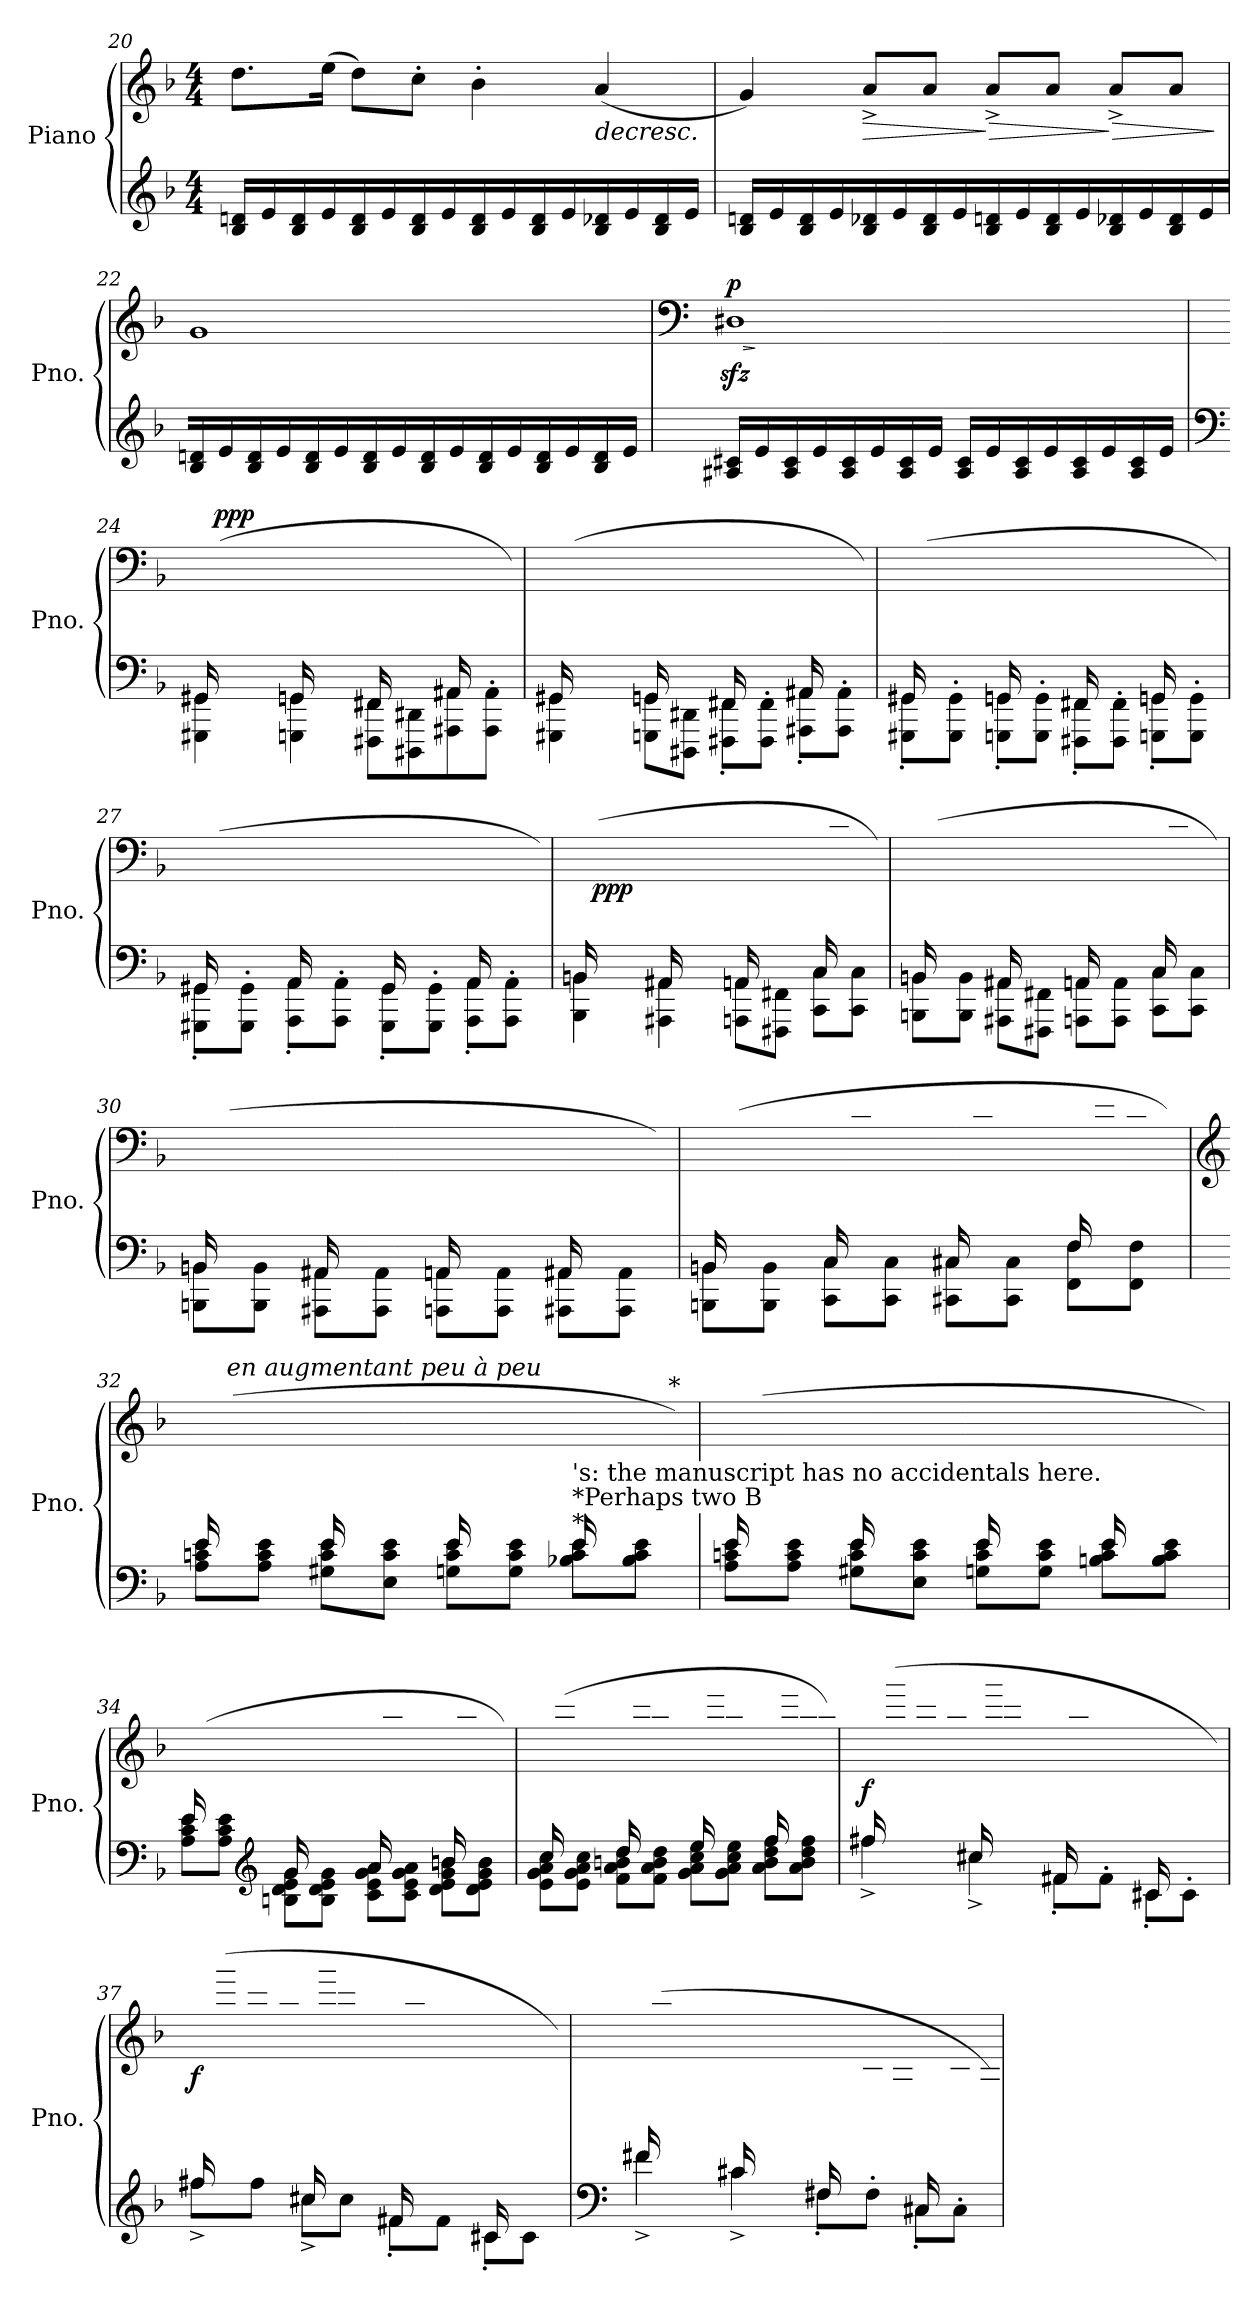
**kern	**kern	**dynam
*part1	*part1	*part1
*staff2	*staff1	*staff1/2
*I"Piano	*	*
*I'Pno.	*	*
*clefG2	*clefG2	*
*k[b-]	*k[b-]	*
*M4/4	*M4/4	*
=20	=20	=20
16B-/ 16dn/	8.dd\L	.
16e/	.	.
16B-/ 16d/	.	.
16e/	(>16ee\Jk	.
16B-/ 16d/	8dd\L)	.
16e/	.	.
16B-/ 16d/	8cc'\J	.
16e/	.	.
16B-/ 16d/	4b-'\	.
16e/	.	.
16B-/ 16d/	.	.
16e/	.	.
!	!	!LO:HP:b
16B-/ 16d-X/	(<4a/	>
16e/	.	.
16B-/ 16d-/	.	.
16e/JJ	.	.
!!LO:LB:g=z
=21	=21	=21
16B-/ 16dn/LL	4g/)	.
16e/	.	.
16B-/ 16d/	.	.
16e/	.	.
!	!	!LO:HP:b
16B-/ 16d-X/	8a^>/L	>
16e/	.	.
16B-/ 16d-/	8a/J	.
16e/	.	.
!	!	!LO:HP:n=1:b
16B-/ 16dn/	8a^>/L	] >
16e/	.	.
16B-/ 16d/	8a/J	.
16e/	.	.
!	!	!LO:HP:n=1:b
16B-/ 16d-X/	8a^>/L	] >
16e/	.	.
16B-/ 16d-/	8a/J	.
16e/	.	.
.	.	]
=22	=22	=22
16B-/ 16dn/	1g	.
16e/	.	.
16B-/ 16d/	.	.
16e/	.	.
16B-/ 16d/	.	.
16e/	.	.
16B-/ 16d/	.	.
16e/	.	.
16B-/ 16d/	.	.
16e/	.	.
16B-/ 16d/	.	.
16e/	.	.
16B-/ 16d/	.	.
16e/	.	.
16B-/ 16d/	.	.
16e/JJ	.	.
!!LO:LB:g=z
=23	=23	=23
*	*clefF4	*
!	!	!LO:HP:b
!	!	!LO:HP:n=1:b
!	!	!LO:HP:n=1:b
!	!	!LO:DY:n=1:a
16A#X/ 16c#X/LL	1D#Xzz>	> > > p
16e/	.	]
16A#/ 16c#/	.	]
16e/	.	.
16A#/ 16c#/	.	.
16e/	.	.
16A#/ 16c#/	.	.
16e/JJ	.	.
16A#/ 16c#/LL	.	.
16e/	.	.
16A#/ 16c#/	.	.
16e/	.	.
16A#/ 16c#/	.	.
16e/	.	.
16A#/ 16c#/	.	.
16e/JJ	.	.
.	.	]
=24	=24	=24
*clefF4	*	*
*^	*	*
16GG#X/LL	4GGG#X\ 4GG#X\	16ryy	.
!	!	!	!LO:DY:a
8.ryy	.	(>16G#X\	ppp
.	.	16D#X\	.
.	.	16BBn\JJ	.
16GGn/LL	4GGGn\ 4GGn\	16ryy	.
8.ryy	.	16Gn\	.
.	.	16D#\	.
.	.	16BB\JJ	.
16FF#X/LL	8FFF#X\ 8FF#X\L	16ryy	.
8.ryy	.	16F#X\	.
.	8DDD#X\ 8DD#X\	16D#\	.
.	.	16BB\JJ	.
16AA#X/LL	8AAA#X\ 8AA#X\	16ryy	.
8.ryy	.	16A#X\	.
.	8AAA#\'< 8AA#\'<J	16D#\	.
.	.	16BB\JJ)	.
!!LO:LB:g=z
=25	=25	=25	=25
16GG#X/LL	4GGG#X\ 4GG#X\	16ryy	.
8.ryy	.	(>16G#X\	.
.	.	16D#X\	.
.	.	16BBn\JJ	.
16GGn/LL	8GGGn\ 8GGn\L	16ryy	.
8.ryy	.	16Gn\	.
.	8DDD#X\ 8DD#X\J	16D#\	.
.	.	16BB\JJ	.
16FF#X/LL	8FFF#X\'< 8FF#X\'<L	16ryy	.
8.ryy	.	16F#X\	.
.	8FFF#\'< 8FF#\'<J	16D#\	.
.	.	16BB\JJ	.
16AA#X/LL	8AAA#X\'< 8AA#X\'<L	16ryy	.
8.ryy	.	16A#X\	.
.	8AAA#\'< 8AA#\'<J	16D#\	.
.	.	16BB\JJ)	.
=26	=26	=26	=26
16GG#X/LL	8GGG#X\'< 8GG#X\'<L	16ryy	.
8.ryy	.	(>16G#X\	.
.	8GGG#\'< 8GG#\'<J	16D#X\	.
.	.	16BBn\JJ	.
16GGn/LL	8GGGn\'< 8GGn\'<L	16ryy	.
8.ryy	.	16Gn\	.
.	8GGG\'< 8GG\'<J	16D#\	.
.	.	16BB\JJ	.
16FF#X/LL	8FFF#X\'< 8FF#X\'<L	16ryy	.
8.ryy	.	16F#X\	.
.	8FFF#\'< 8FF#\'<J	16D#\	.
.	.	16BB\JJ	.
16GGn/LL	8GGGn\'< 8GGn\'<L	16ryy	.
8.ryy	.	16G\	.
.	8GGG\'< 8GG\'<J	16D#\	.
.	.	16BB\JJ)	.
!!LO:LB:g=z
=27	=27	=27	=27
16GG#X/LL	8GGG#X\'< 8GG#X\'<L	16ryy	.
8.ryy	.	(>16G#X\	.
.	8GGG#\'< 8GG#\'<J	16D#X\	.
.	.	16BBn\JJ	.
16AA/LL	8AAA\'< 8AA\'<L	16ryy	.
8.ryy	.	16A\	.
.	8AAA\'< 8AA\'<J	16Fn\	.
.	.	16Dn\JJ	.
16GG#/LL	8GGG#\'< 8GG#\'<L	16ryy	.
8.ryy	.	16G#\	.
.	8GGG#\'< 8GG#\'<J	16D#X\	.
.	.	16BB\JJ	.
16AA/LL	8AAA\'< 8AA\'<L	16ryy	.
8.ryy	.	16A\	.
.	8AAA\'< 8AA\'<J	16F\	.
.	.	16Dn\JJ)	.
*v	*v	*	*
.	.	]
=28	=28	=28
*^	*	*
16BBn/LL	4BBB-\ 4BBn\	16ryy	.
!	!	!	!LO:DY:b
8.ryy	.	(>16Bn\	ppp
.	.	16F#X\	.
.	.	16D\JJ	.
16AA#X/LL	4AAA#X\ 4AA#X\	16ryy	.
8.ryy	.	16A#X\	.
.	.	16F#\	.
.	.	16D\JJ	.
16AAn/LL	8AAAn\ 8AAn\L	16ryy	.
8.ryy	.	16An\	.
.	8FFF#X\ 8FF#X\J	16F#\	.
.	.	16D\JJ	.
16C/LL	8CC\ 8C\L	16ryy	.
8.ryy	.	16c\	.
.	8CC\ 8C\J	16F#\	.
.	.	16D\JJ)	.
!!LO:PB:g=z
=29	=29	=29	=29
16BBn/LL	8BBBn\ 8BBn\L	16ryy	.
8.ryy	.	(>16Bn\	.
.	8BBB\ 8BB\J	16F#X\	.
.	.	16D\JJ	.
16AA#X/LL	8AAA#X\ 8AA#X\L	16ryy	.
8.ryy	.	16A#X\	.
.	8FFF#X\ 8FF#X\J	16F#\	.
.	.	16D\JJ	.
16AAn/LL	8AAAn\ 8AAn\L	16ryy	.
8.ryy	.	16An\	.
.	8AAA\ 8AA\J	16F#\	.
.	.	16D\JJ	.
16C/LL	8CC\ 8C\L	16ryy	.
8.ryy	.	16c\	.
.	8CC\ 8C\J	16F#\	.
.	.	16D\JJ)	.
=30	=30	=30	=30
16BBn/LL	8BBBn\ 8BBn\L	16ryy	.
8.ryy	.	(>16Bn\	.
.	8BBB\ 8BB\J	16F#X\	.
.	.	16D\JJ	.
16AA#X/LL	8AAA#X\ 8AA#X\L	16ryy	.
8.ryy	.	16A#X\	.
.	8AAA#\ 8AA#\J	16F#\	.
.	.	16D\JJ	.
16AAn/LL	8AAAn\ 8AAn\L	16ryy	.
8.ryy	.	16An\	.
.	8AAA\ 8AA\J	16F#\	.
.	.	16D\JJ	.
16AA#X/LL	8AAA#X\ 8AA#X\L	16ryy	.
8.ryy	.	16A#X\	.
.	8AAA#\ 8AA#\J	16F#\	.
.	.	16D\JJ)	.
!!LO:PB:g=z
=31	=31	=31	=31
16BBn/LL	8BBBn\ 8BBn\L	16ryy	.
8.ryy	.	(>16Bn\	.
.	8BBB\ 8BB\J	16F#X\	.
.	.	16D\JJ	.
16C/LL	8CC\ 8C\L	16ryy	.
8.ryy	.	16c\	.
.	8CC\ 8C\J	16F#\	.
.	.	16D\JJ	.
16C#X/LL	8CC#X\ 8C#X\L	16ryy	.
8.ryy	.	16c#X\	.
.	8CC#\ 8C#\J	16A\	.
.	.	16Fn\JJ	.
16F/LL	8FF\ 8F\L	16ryy	.
8.ryy	.	16f\	.
.	8FF\ 8F\J	16c#X\	.
.	.	16A\JJ)	.
=32	=32	=32	=32
*	*	*clefG2	*
16e/LL	8A\ 8cn\ 8e\L	16ryy	.
!	!	!LO:TX:i:t=en augmentant peu à peu	!
8.ryy	.	(>16ee\	.
.	8A\ 8c\ 8e\J	16cc\	.
.	.	16a\JJ	.
16e/LL	8G#X\ 8c\ 8e\L	16ryy	.
8.ryy	.	16ee\	.
.	8E\ 8c\ 8e\J	16cc\	.
.	.	16g#X\JJ	.
16e/LL	8Gn\ 8c\ 8e\L	16ryy	.
8.ryy	.	16ee\	.
.	8G\ 8c\ 8e\J	16cc\	.
.	.	16gn\JJ	.
!LO:TX:t=*Perhaps two B	!	!	!
!LO:TX:t='s&colon; the manuscript has no accidentals here.	!	!	!
!LO:TX:i:t=*	!	!	!
16e/LL	8B-X\ 8c\ 8e\L	16ryy	.
8.ryy	.	16ee\	.
.	8B-\ 8c\ 8e\J	16cc\	.
!	!	!LO:TX:i:t=*	!
.	.	16b-X\JJ)	.
!!LO:PB:g=z
=33	=33	=33	=33
16e/LL	8A\ 8cn\ 8e\L	16ryy	.
8.ryy	.	(>16ee\	.
.	8A\ 8c\ 8e\J	16cc\	.
.	.	16a\JJ	.
16e/LL	8G#X\ 8c\ 8e\L	16ryy	.
8.ryy	.	16ee\	.
.	8E\ 8c\ 8e\J	16cc\	.
.	.	16g#X\JJ	.
16e/LL	8Gn\ 8c\ 8e\L	16ryy	.
8.ryy	.	16ee\	.
.	8G\ 8c\ 8e\J	16cc\	.
.	.	16gn\JJ	.
16e/LL	8Bn\ 8c\ 8e\L	16ryy	.
8.ryy	.	16ee\	.
.	8B\ 8c\ 8e\J	16cc\	.
.	.	16b-X\JJ)	.
=34	=34	=34	=34
16e/LL	8A\ 8c\ 8e\L	16ryy	.
8.ryy	.	(>16ee\	.
.	8A\ 8c\ 8e\J	16cc\	.
.	.	16a\JJ	.
*clefG2	*	*	*
16g/LL	8Bn\ 8d\ 8e\ 8g\L	16ryy	.
8.ryy	.	16ee\ 16gg\	.
.	8B\ 8d\ 8e\ 8g\J	16dd\	.
.	.	16bn\JJ	.
16a/LL	8c\ 8e\ 8g\ 8a\L	16ryy	.
8.ryy	.	16gg\ 16aa\	.
.	8c\ 8e\ 8g\ 8a\J	16ee\	.
.	.	16cc\JJ	.
16bn/LL	8d\ 8e\ 8g\ 8bn\L	16ryy	.
8.ryy	.	16gg\ 16bbn\	.
.	8d\ 8e\ 8g\ 8b\J	16ee\	.
.	.	16dd\JJ)	.
!!LO:LB:g=z
=35	=35	=35	=35
16cc/LL	8e\ 8g\ 8a\ 8cc\L	16ryy	.
8.ryy	.	(>16aa\ 16ccc\	.
.	8e\ 8g\ 8a\ 8cc\J	16gg\	.
.	.	16ee\JJ	.
16dd/LL	8f\ 8a\ 8bn\ 8dd\L	16ryy	.
8.ryy	.	16bbn\ 16ddd\	.
.	8f\ 8a\ 8b\ 8dd\J	16aa\	.
.	.	16ff\JJ	.
16ee/LL	8g\ 8a\ 8cc\ 8ee\L	16ryy	.
8.ryy	.	16ccc\ 16eee\	.
.	8g\ 8a\ 8cc\ 8ee\J	16aa\	.
.	.	16gg\JJ	.
16ff/LL	8a\ 8b\ 8dd\ 8ff\L	16ryy	.
8.ryy	.	16ddd\ 16fff\	.
.	8a\ 8b\ 8dd\ 8ff\J	16bb\	.
.	.	16aa\JJ)	.
=36	=36	=36	=36
!	!	!	!LO:DY:b
16ff#X/LL	4ff#X^<\	16ryy	f
8.ryy	.	(>16fff#X\ 16aaa#X\	.
.	.	16ccc#X\	.
.	.	16aa#X\JJ	.
16cc#X/LL	4cc#X^<\	16ryy	.
8.ryy	.	16eee#X\ 16ggg#X\	.
.	.	16ccc#\	.
.	.	16gg#X\JJ	.
16f#X/LL	8f#X'<\L	16ryy	.
8.ryy	.	16ff#X\ 16aa#\	.
.	8f#'<\J	16cc#X\	.
.	.	16a#X\JJ	.
16c#X/LL	8c#X'<\L	16ryy	.
8.ryy	.	16ee\ 16gg#\	.
.	8c#'<\J	16cc#\	.
.	.	16g#X\JJ)	.
!!LO:LB:g=z
=37	=37	=37	=37
!	!	!	!LO:DY:b
16ff#X/LL	8ff#X^<\L	16ryy	f
8.ryy	.	(>16fff#X\ 16aaa#X\	.
.	8ff#\J	16ccc#X\	.
.	.	16aa#X\JJ	.
16cc#X/LL	8cc#X^<\L	16ryy	.
8.ryy	.	16eee#X\ 16ggg#X\	.
.	8cc#\J	16ccc#\	.
.	.	16gg#X\JJ	.
16f#X/LL	8f#X'<\L	16ryy	.
8.ryy	.	16ff#X\ 16aa#\	.
.	8f#\J	16cc#X\	.
.	.	16a#X\JJ	.
16c#X/LL	8c#X'<\L	16ryy	.
8.ryy	.	16ee\ 16gg#\	.
.	8c#\J	16cc#\	.
.	.	16g#X\JJ)	.
=38	=38	=38	=38
*clefF4	*	*	*
16f#X/LL	4f#X^<\	16ryy	.
8.ryy	.	(>16ff\ 16aa#X\	.
.	.	16cc#X\	.
.	.	16a#X\JJ	.
16c#X/LL	4c#X^<\	16ryy	.
8.ryy	.	16ee\ 16gg#X\	.
.	.	16cc#\	.
.	.	16g#X\JJ	.
16F#X/LL	8F#X'<\L	16ryy	.
8.ryy	.	16f#X\ 16a#\	.
.	8F#'<\J	16c#X\	.
.	.	16A#X\JJ	.
16C#X/LL	8C#X'<\L	16ryy	.
8.ryy	.	16e\ 16g#X\	.
.	8C#'<\J	16c#\	.
.	.	16G#X\JJ)	.
*v	*v	*	*
=	=	=
*-	*-	*-
